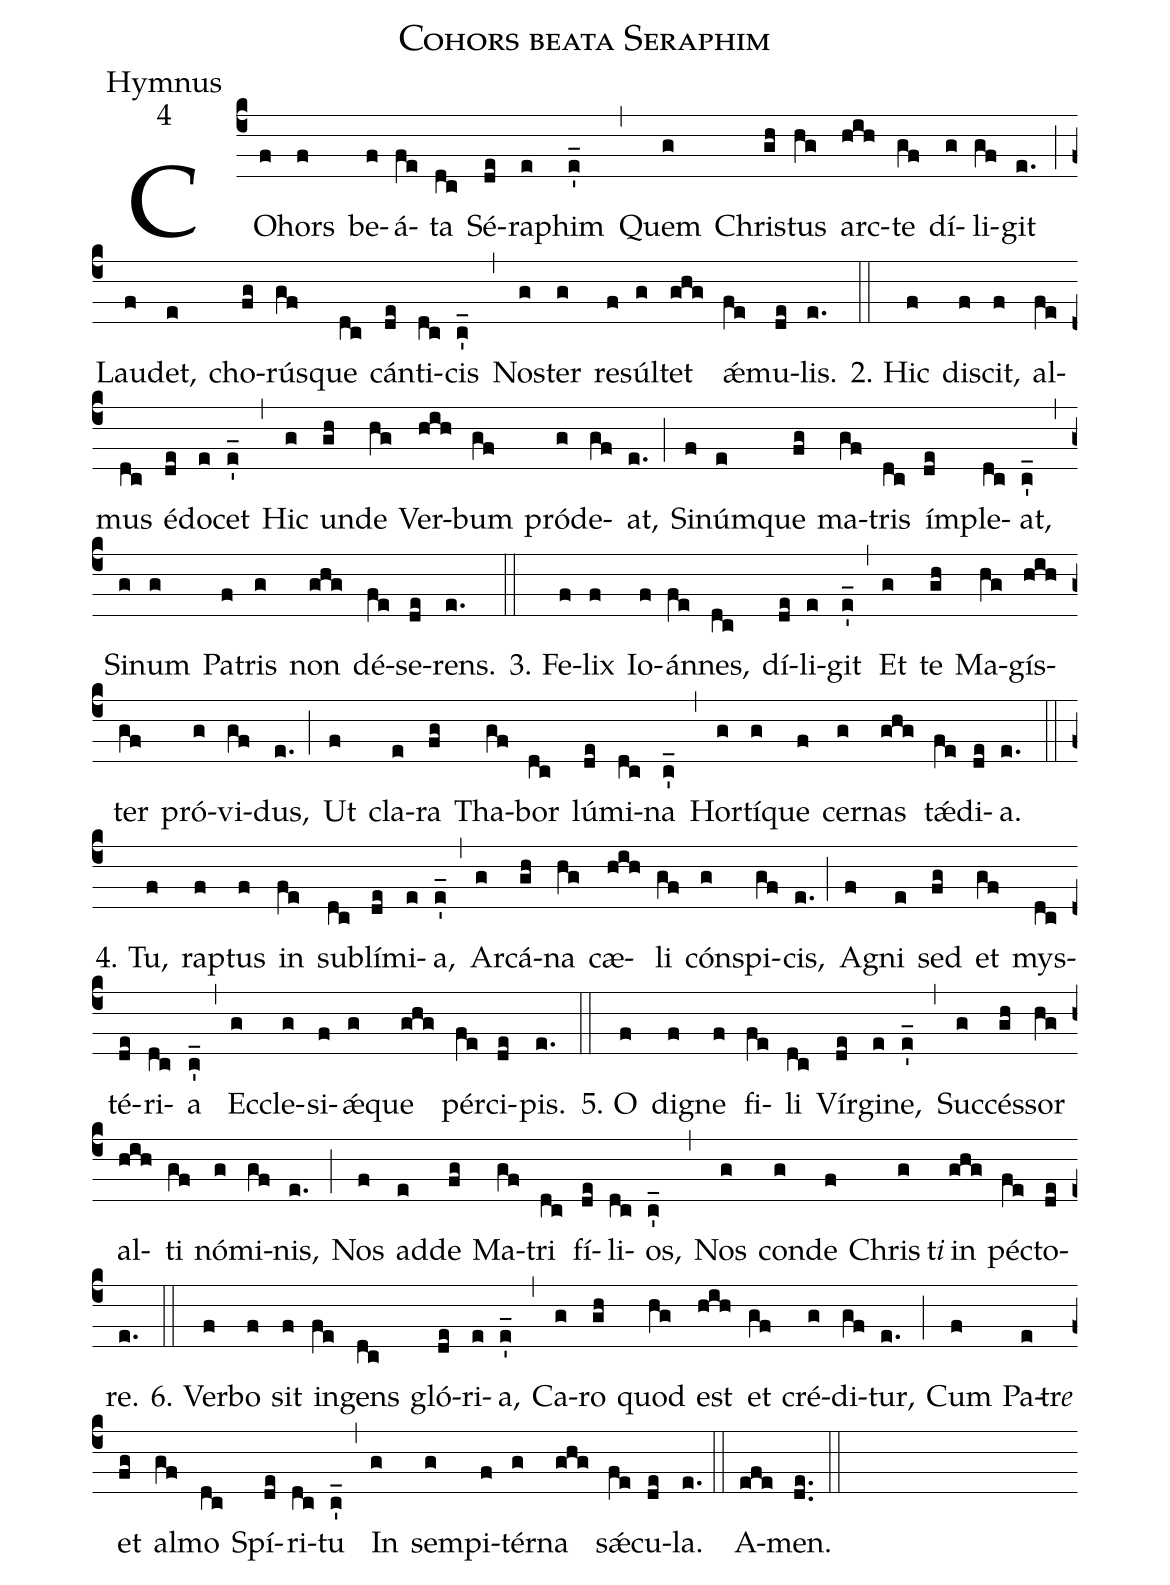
name:Cohors beata Seraphim;
office-part:Hymnus;
mode:4;
%%
(c4)CO(f)hors(f) be(f)á(fe)ta(dc) Sé(de)ra(e)phim(e'_) (,)
Quem(g) Chris(gh)tus(hg) arc(hih)te(gf) dí(g)li(gf)git(e.) (;)
Lau(f)det,(e) cho(fg)rús(gf)que(dc) cán(de)ti(dc)cis(c'_) (,)
Nos(g)ter(g) re(f)súl(g)tet(ghg) ǽ(fe)mu(de)lis.(e.) (::)
2. Hic(f) di(f)scit,(f) al(fe)mus(dc) é(de)do(e)cet(e'_) (,)
Hic(g) un(gh)de(hg) Ver(hih)bum(gf) pród(g)e(gf)at,(e.) (;)
Si(f)núm(e)que(fg) ma(gf)tris(dc) ím(de)ple(dc)at,(c'_) (,)
Si(g)num(g) Pa(f)tris(g) non(ghg) dé(fe)se(de)rens.(e.) (::)

3. Fe(f)lix(f) Io(f)án(fe)nes,(dc) dí(de)li(e)git(e'_) (,)
Et(g) te(gh) Ma(hg)gís(hih)ter(gf) pró(g)vi(gf)dus,(e.) (;)
Ut(f) cla(e)ra(fg) Tha(gf)bor(dc) lú(de)mi(dc)na(c'_) (,)
Hor(g)tí(g)que(f) cer(g)nas(ghg) tǽ(fe)di(de)a.(e.) (::)

4. Tu,(f) rap(f)tus(f) in(fe) sub(dc)lí(de)mi(e)a,(e'_) (,)
Ar(g)cá(gh)na(hg) cæ(hih)li(gf) cón(g)spi(gf)cis,(e.) (;)
A(f)gni(e) sed(fg) et(gf) mys(dc)té(de)ri(dc)a(c'_) (,)
Ec(g)cle(g)si(f)ǽ(g)que(ghg) pér(fe)ci(de)pis.(e.) (::)

5. O(f) di(f)gne(f) fi(fe)li(dc) Vír(de)gi(e)ne,(e'_) (,)
Suc(g)cés(gh)sor(hg) al(hih)ti(gf) nó(g)mi(gf)nis,(e.) (;)
Nos(f) ad(e)de(fg) Ma(gf)tri(dc) fí(de)li(dc)os,(c'_) (,)
Nos(g) con(g)de(f) Chris(g)t<i>i</i>() in(ghg) péc(fe)to(de)re.(e.) (::)

6. Ver(f)bo(f) sit(f) in(fe)gens(dc) gló(de)ri(e)a,(e'_) (,)
Ca(g)ro(gh) quod(hg) est(hih) et(gf) cré(g)di(gf)tur,(e.) (;)
Cum(f) Pa(e)tr<i>e</i>() et(fg) al(gf)mo(dc) Spí(de)ri(dc)tu(c'_) (,)
In(g) sem(g)pi(f)tér(g)na(ghg) sǽ(fe)cu(de)la.(e.) (::)
A(efe)men.(de..) (::)
